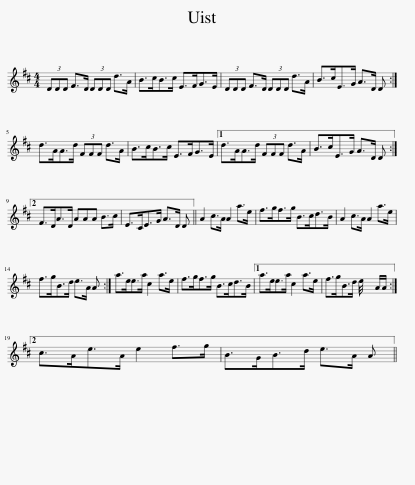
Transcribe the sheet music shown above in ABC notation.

X:1
L:1/8
M:4/4
I:linebreak $
K:D
V:1 treble
V:1
 (3DDD F>D (3DDD d>A | B>cB>c E>FG>E | (3DDD F>D (3DDD d>A | B>cE>G A>D D :|$ d>AA>d (3FFF d>A | %5
 B>cB>c E>FG>E |1 d>AA>d (3FFF d>A | B>cE>G A>D D :|2$ F>DA>D AAA B>c | E>CE>G A>D D || %10
 A2 c>A A2 a>e | f>gf>g B>cd>B | A2 c>A A2 a>e |$ f>gB>d e>A A :| a>ee>a c2 a>e | %15
 f>gf>g B>cd>B |1 a>ee>a c2 a>e | f>gB>d e/4 x2 A/A/ :|2$ c>Ae>A e2 f>g | B>GB>d e>A A || %20
